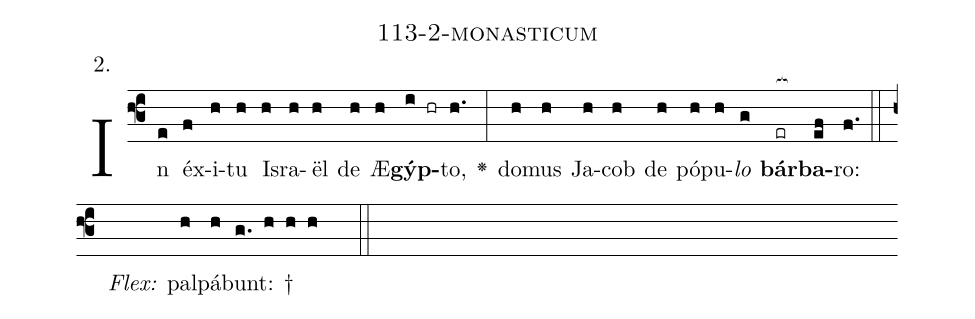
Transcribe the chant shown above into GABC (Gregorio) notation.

name: 113-2-monasticum;
annotation: 2.;
%%
(f3)In(e) éx(f)i(h)tu(h) Is(h)ra(h)ël(h) de(h) Æ(h)<b>gýp</b>(i hr)to,(h.) <v>\greheightstar</v>(:) do(h)mus(h) Ja(h)cob(h) de(h) pó(h)pu(h)<i>lo</i>(g) <b>bár</b>(er[ocb:1{])<b>ba</b>(ef[ocb:0}])ro:(f.) (::)
<i>Flex:</i>()  pal(h)pá(h)bunt: †(g. h h h  ::)

%E(h) u(h) o(h) u(g) a(ef) e.(f.) (::)
